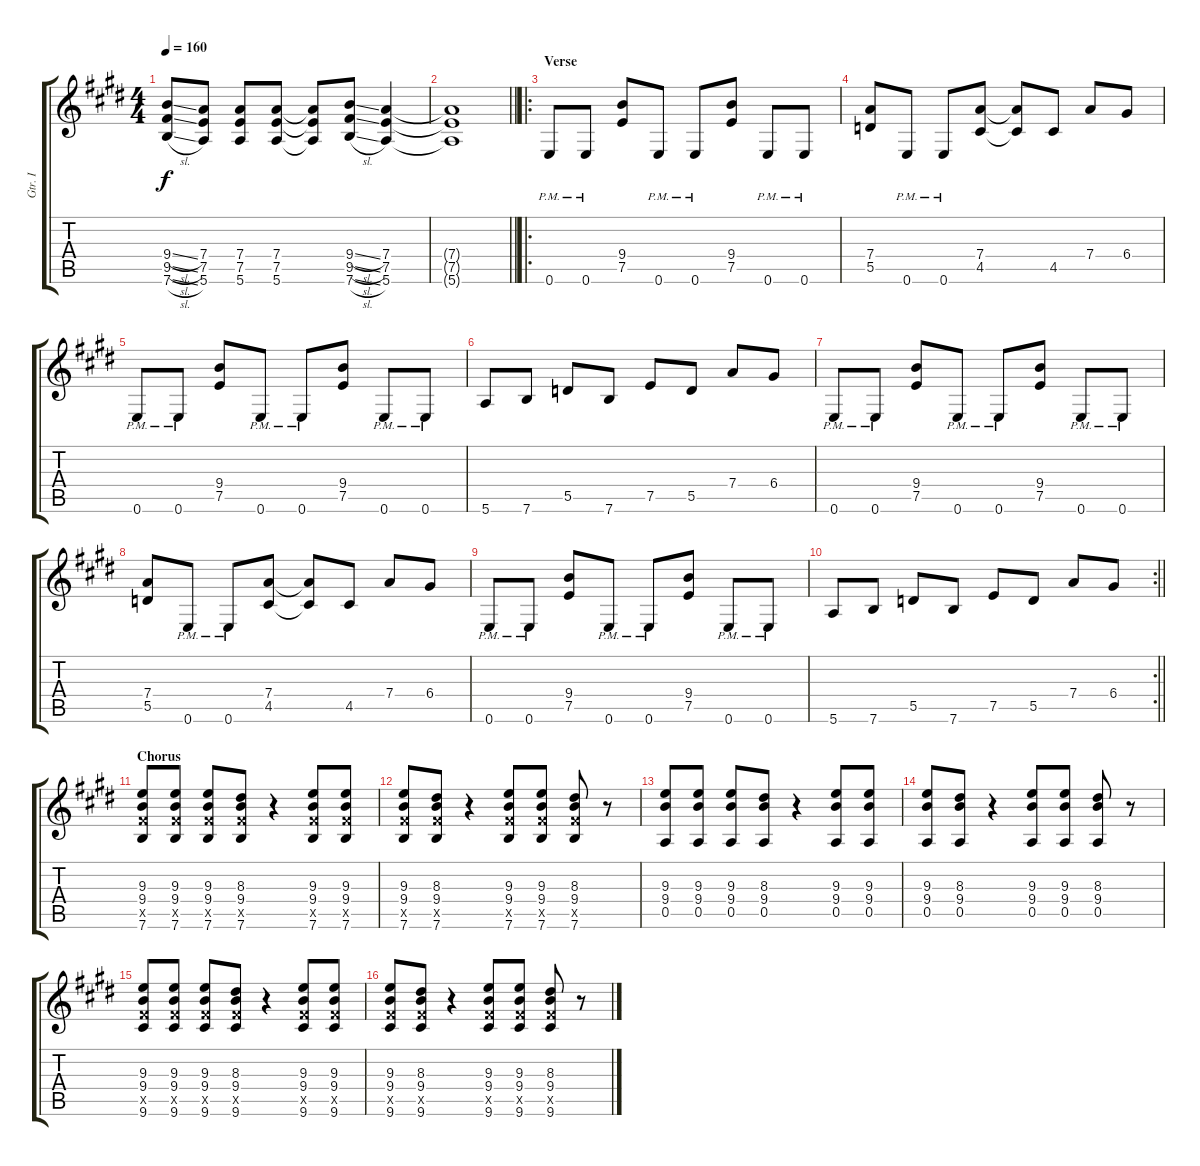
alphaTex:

\track ("Gtr. I" "Gtr. I") {instrument distortionguitar}
\staff {score tabs}
\tuning (E4 B3 G3 D3 A2 E2) {hide}
\ts (4 4)
\tempo 160
\clef g2
\ks e
(9.4{sl} 9.5{sl} 7.6{sl}).8{dy f} (7.4 7.5 5.6).8 (7.4 7.5 5.6).8 (7.4 7.5 5.6).8 (7.4{t} 7.5{t} 5.6{t}).8 (9.4{sl} 9.5{sl} 7.6{sl}).8 (7.4 7.5 5.6).4 |
\barLineRight lightlight
(7.4{t} 7.5{t} 5.6{t}).1 |
\ro
\section ("" "Verse")
0.6{pm}.8 0.6{pm}.8 (9.4 7.5).8 0.6{pm}.8 0.6{pm}.8 (9.4 7.5).8 0.6{pm}.8 0.6{pm}.8 |
(7.4 5.5).8 0.6{pm}.8 0.6{pm}.8 (7.4 4.5).8 (7.4{t} 4.5{t}).8 4.5.8 7.4.8 6.4.8 |
0.6{pm}.8 0.6{pm}.8 (9.4 7.5).8 0.6{pm}.8 0.6{pm}.8 (9.4 7.5).8 0.6{pm}.8 0.6{pm}.8 |
5.6.8 7.6.8 5.5.8 7.6.8 7.5.8 5.5.8 7.4.8 6.4.8 |
0.6{pm}.8 0.6{pm}.8 (9.4 7.5).8 0.6{pm}.8 0.6{pm}.8 (9.4 7.5).8 0.6{pm}.8 0.6{pm}.8 |
(7.4 5.5).8 0.6{pm}.8 0.6{pm}.8 (7.4 4.5).8 (7.4{t} 4.5{t}).8 4.5.8 7.4.8 6.4.8 |
0.6{pm}.8 0.6{pm}.8 (9.4 7.5).8 0.6{pm}.8 0.6{pm}.8 (9.4 7.5).8 0.6{pm}.8 0.6{pm}.8 |
\rc 2
\barLineRight lightlight
5.6.8 7.6.8 5.5.8 7.6.8 7.5.8 5.5.8 7.4.8 6.4.8 |
\section ("" "Chorus")
(9.3 9.4 9.5{x} 7.6).8 (9.3 9.4 9.5{x} 7.6).8 (9.3 9.4 9.5{x} 7.6).8 (8.3 9.4 9.5{x} 7.6).8 r.4 (9.3 9.4 9.5{x} 7.6).8 (9.3 9.4 9.5{x} 7.6).8 |
(9.3 9.4 9.5{x} 7.6).8 (8.3 9.4 9.5{x} 7.6).8 r.4 (9.3 9.4 9.5{x} 7.6).8 (9.3 9.4 9.5{x} 7.6).8 (8.3 9.4 9.5{x} 7.6).8 r.8 |
(9.3 9.4 0.5).8 (9.3 9.4 0.5).8 (9.3 9.4 0.5).8 (8.3 9.4 0.5).8 r.4 (9.3 9.4 0.5).8 (9.3 9.4 0.5).8 |
(9.3 9.4 0.5).8 (8.3 9.4 0.5).8 r.4 (9.3 9.4 0.5).8 (9.3 9.4 0.5).8 (8.3 9.4 0.5).8 r.8 |
(9.3 9.4 9.5{x} 9.6).8 (9.3 9.4 9.5{x} 9.6).8 (9.3 9.4 9.5{x} 9.6).8 (8.3 9.4 9.5{x} 9.6).8 r.4 (9.3 9.4 9.5{x} 9.6).8 (9.3 9.4 9.5{x} 9.6).8 |
(9.3 9.4 9.5{x} 9.6).8 (8.3 9.4 9.5{x} 9.6).8 r.4 (9.3 9.4 9.5{x} 9.6).8 (9.3 9.4 9.5{x} 9.6).8 (8.3 9.4 9.5{x} 9.6).8 r.8
